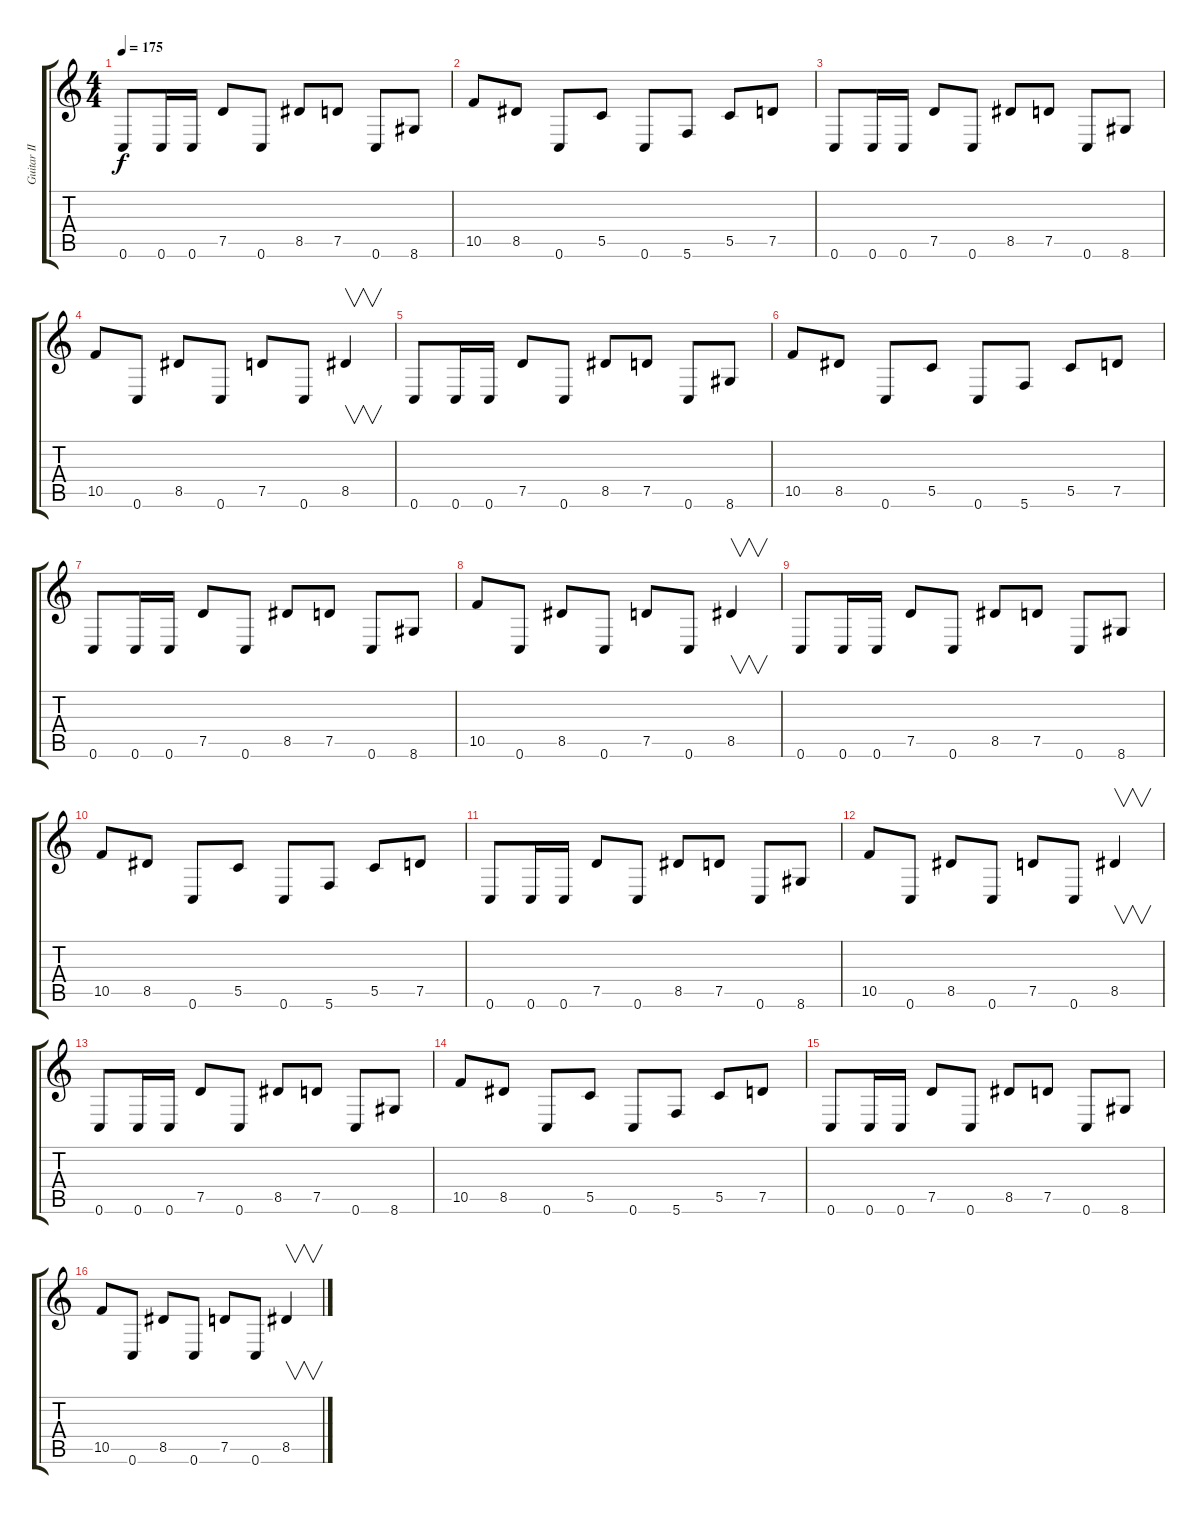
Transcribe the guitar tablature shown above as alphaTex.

\track ("Guitar II" "Guitar II") {instrument overdrivenguitar}
\staff {score tabs}
\tuning (D4 A3 F3 C3 G2 C2) {hide}
\ts (4 4)
\tempo 175
\clef g2
\ks c
0.6.8{dy f} 0.6.16 0.6.16 7.5.8 0.6.8 8.5.8 7.5.8 0.6.8 8.6.8 |
10.5.8 8.5.8 0.6.8 5.5.8 0.6.8 5.6.8 5.5.8 7.5.8 |
0.6.8 0.6.16 0.6.16 7.5.8 0.6.8 8.5.8 7.5.8 0.6.8 8.6.8 |
10.5.8 0.6.8 8.5.8 0.6.8 7.5.8 0.6.8 8.5.4{v instrument guitarharmonics} |
0.6.8{instrument overdrivenguitar} 0.6.16 0.6.16 7.5.8 0.6.8 8.5.8 7.5.8 0.6.8 8.6.8 |
10.5.8 8.5.8 0.6.8 5.5.8 0.6.8 5.6.8 5.5.8 7.5.8 |
0.6.8 0.6.16 0.6.16 7.5.8 0.6.8 8.5.8 7.5.8 0.6.8 8.6.8 |
10.5.8 0.6.8 8.5.8 0.6.8 7.5.8 0.6.8 8.5.4{v instrument guitarharmonics} |
0.6.8{instrument overdrivenguitar} 0.6.16 0.6.16 7.5.8 0.6.8 8.5.8 7.5.8 0.6.8 8.6.8 |
10.5.8 8.5.8 0.6.8 5.5.8 0.6.8 5.6.8 5.5.8 7.5.8 |
0.6.8 0.6.16 0.6.16 7.5.8 0.6.8 8.5.8 7.5.8 0.6.8 8.6.8 |
10.5.8 0.6.8 8.5.8 0.6.8 7.5.8 0.6.8 8.5.4{v instrument guitarharmonics} |
0.6.8{instrument overdrivenguitar} 0.6.16 0.6.16 7.5.8 0.6.8 8.5.8 7.5.8 0.6.8 8.6.8 |
10.5.8 8.5.8 0.6.8 5.5.8 0.6.8 5.6.8 5.5.8 7.5.8 |
0.6.8 0.6.16 0.6.16 7.5.8 0.6.8 8.5.8 7.5.8 0.6.8 8.6.8 |
10.5.8 0.6.8 8.5.8 0.6.8 7.5.8 0.6.8 8.5.4{v instrument guitarharmonics}
